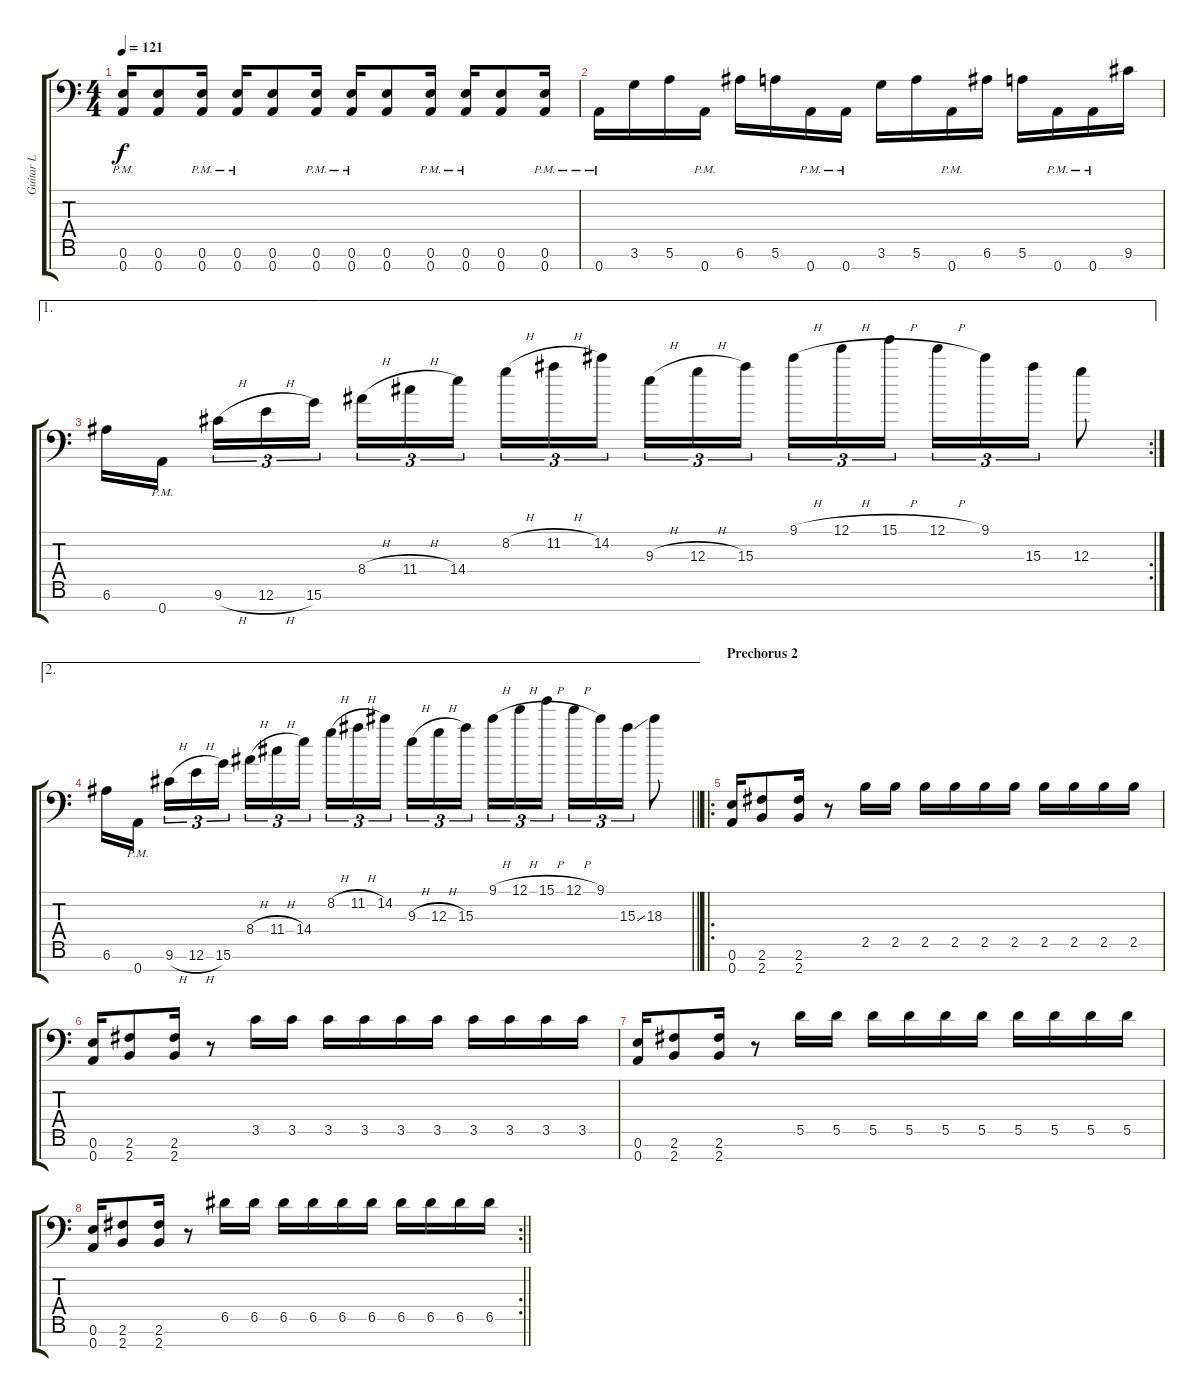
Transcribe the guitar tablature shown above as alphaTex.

\track ("Guitar L" "Guitar L") {instrument distortionguitar}
\staff {score tabs}
\tuning (E4 B3 G3 D3 A2 E2 A1) {hide}
\ts (4 4)
\tempo 121
\clef f4
\ks c
(0.6{pm} 0.7{pm}).16{dy f} (0.6 0.7).8 (0.6{pm} 0.7{pm}).16 (0.6{pm} 0.7{pm}).16 (0.6 0.7).8 (0.6{pm} 0.7{pm}).16 (0.6{pm} 0.7{pm}).16 (0.6 0.7).8 (0.6{pm} 0.7{pm}).16 (0.6{pm} 0.7{pm}).16 (0.6 0.7).8 (0.6{pm} 0.7{pm}).16 |
0.7{pm}.16 3.6.16 5.6.16 0.7{pm}.16 6.6.16 5.6.16 0.7{pm}.16 0.7{pm}.16 3.6.16 5.6.16 0.7{pm}.16 6.6.16 5.6.16 0.7{pm}.16 0.7{pm}.16 9.6.16 |
\ae 1
\rc 2
6.6.16 0.7{pm}.16{beam splitsecondary} 9.6{h}.16{tu (3 2)} 12.6{h}.16{tu (3 2)} 15.6.16{tu (3 2)} 8.4{h}.16{tu (3 2)} 11.4{h}.16{tu (3 2)} 14.4.16{tu (3 2) beam splitsecondary} 8.2{h}.16{tu (3 2)} 11.2{h}.16{tu (3 2)} 14.2.16{tu (3 2)} 9.3{h}.16{tu (3 2)} 12.3{h}.16{tu (3 2)} 15.3.16{tu (3 2) beam splitsecondary} 9.1{h}.16{tu (3 2)} 12.1{h}.16{tu (3 2)} 15.1{h}.16{tu (3 2)} 12.1{h}.16{tu (3 2)} 9.1.16{tu (3 2)} 15.3.16{tu (3 2)} 12.3.8 |
\ae 2
\barLineRight lightlight
6.6.16 0.7{pm}.16{beam splitsecondary} 9.6{h}.16{tu (3 2)} 12.6{h}.16{tu (3 2)} 15.6.16{tu (3 2)} 8.4{h}.16{tu (3 2)} 11.4{h}.16{tu (3 2)} 14.4.16{tu (3 2) beam splitsecondary} 8.2{h}.16{tu (3 2)} 11.2{h}.16{tu (3 2)} 14.2.16{tu (3 2)} 9.3{h}.16{tu (3 2)} 12.3{h}.16{tu (3 2)} 15.3.16{tu (3 2) beam splitsecondary} 9.1{h}.16{tu (3 2)} 12.1{h}.16{tu (3 2)} 15.1{h}.16{tu (3 2)} 12.1{h}.16{tu (3 2)} 9.1.16{tu (3 2)} 15.3{ss}.16{tu (3 2)} 18.3.8 |
\ro
\section ("" "Prechorus 2")
(0.6 0.7).16 (2.6 2.7).8 (2.6 2.7).16 r.8 2.5.16 2.5.16 2.5.16 2.5.16 2.5.16 2.5.16 2.5.16 2.5.16 2.5.16 2.5.16 |
(0.6 0.7).16 (2.6 2.7).8 (2.6 2.7).16 r.8 3.5.16 3.5.16 3.5.16 3.5.16 3.5.16 3.5.16 3.5.16 3.5.16 3.5.16 3.5.16 |
(0.6 0.7).16 (2.6 2.7).8 (2.6 2.7).16 r.8 5.5.16 5.5.16 5.5.16 5.5.16 5.5.16 5.5.16 5.5.16 5.5.16 5.5.16 5.5.16 |
\rc 2
\barLineRight lightlight
(0.6 0.7).16 (2.6 2.7).8 (2.6 2.7).16 r.8 6.5.16 6.5.16 6.5.16 6.5.16 6.5.16 6.5.16 6.5.16 6.5.16 6.5.16 6.5.16
